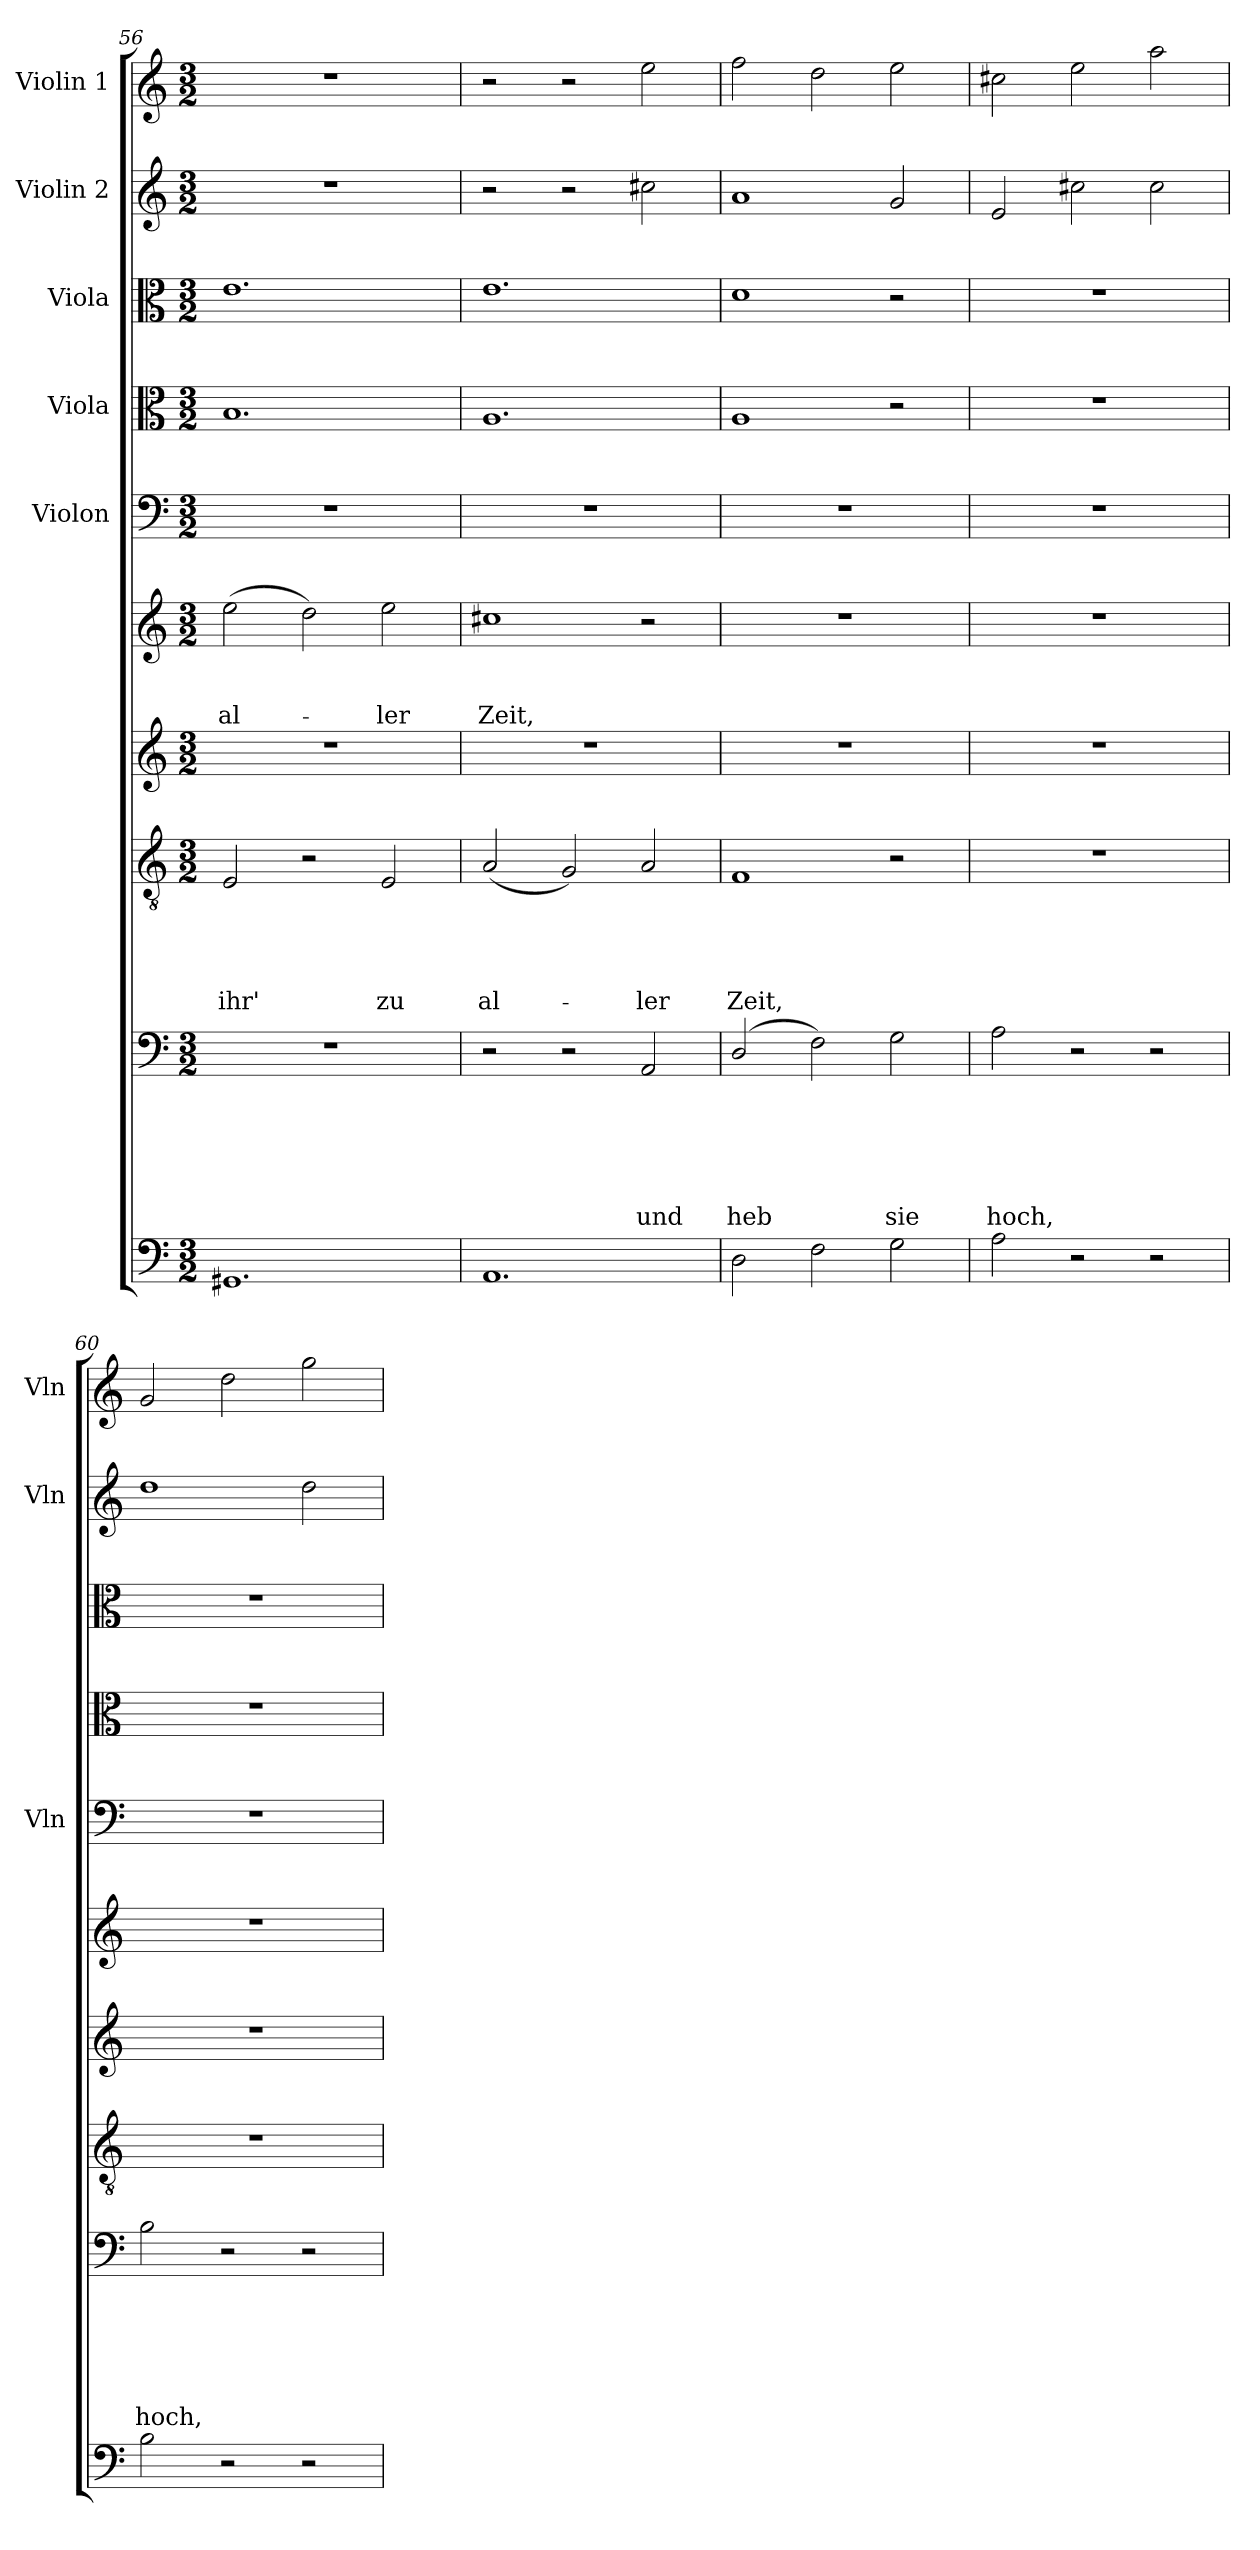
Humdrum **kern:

**kern	**kern	**text	**text	**text	**text	**text	**text	**kern	**text	**text	**text	**text	**text	**kern	**kern	**text	**text	**text	**kern	**kern	**text	**kern	**kern	**kern
*part10	*part9	*part9	*part9	*part9	*part9	*part9	*part9	*part8	*part8	*part8	*part8	*part8	*part8	*part7	*part6	*part6	*part6	*part6	*part5	*part4	*part4	*part3	*part2	*part1
*staff10	*staff9	*staff9	*staff9	*staff9	*staff9	*staff9	*staff9	*staff8	*staff8	*staff8	*staff8	*staff8	*staff8	*staff7	*staff6	*staff6	*staff6	*staff6	*staff5	*staff4	*staff4	*staff3	*staff2	*staff1
*	*	*	*	*	*	*	*	*	*	*	*	*	*	*	*	*	*	*	*I"Violon	*I"Viola	*	*I"Viola	*I"Violin 2	*I"Violin 1
*	*	*	*	*	*	*	*	*	*	*	*	*	*	*	*	*	*	*	*I'Vln	*	*	*	*I'Vln	*I'Vln
!!LO:PB:g=z
*clefF4	*clefF4	*	*	*	*	*	*	*clefGv2	*	*	*	*	*	*clefG2	*clefG2	*	*	*	*clefF4	*clefC3	*	*clefC3	*clefG2	*clefG2
*k[]	*k[]	*	*	*	*	*	*	*k[]	*	*	*	*	*	*k[]	*k[]	*	*	*	*k[]	*k[]	*	*k[]	*k[]	*k[]
*C:	*C:	*	*	*	*	*	*	*C:	*	*	*	*	*	*C:	*C:	*	*	*	*C:	*C:	*	*C:	*C:	*C:
*M3/2	*M3/2	*	*	*	*	*	*	*M3/2	*	*	*	*	*	*M3/2	*M3/2	*	*	*	*M3/2	*M3/2	*	*M3/2	*M3/2	*M3/2
=56	=56	=56	=56	=56	=56	=56	=56	=56	=56	=56	=56	=56	=56	=56	=56	=56	=56	=56	=56	=56	=56	=56	=56	=56
!	!LO:N:vis=1	!	!	!	!	!	!	!	!	!	!	!	!LO:LY:b	!LO:N:vis=1	!	!	!	!LO:LY:b	!LO:N:vis=1	!	!	!	!LO:N:vis=1	!LO:N:vis=1
1.GG#X	1.r	.	.	.	.	.	.	2E/	.	.	.	.	ihr'	1.r	(>2ee\	.	.	al-	1.r	1.B	.	1.e	1.r	1.r
.	.	.	.	.	.	.	.	2r	.	.	.	.	.	.	2dd\)	.	.	.	.	.	.	.	.	.
!	!	!	!	!	!	!	!	!	!	!	!	!	!LO:LY:b	!	!	!	!	!LO:LY:b	!	!	!	!	!	!
.	.	.	.	.	.	.	.	2E/	.	.	.	.	zu	.	2ee\	.	.	-ler	.	.	.	.	.	.
=57	=57	=57	=57	=57	=57	=57	=57	=57	=57	=57	=57	=57	=57	=57	=57	=57	=57	=57	=57	=57	=57	=57	=57	=57
!	!	!	!	!	!	!	!	!	!	!	!	!	!LO:LY:b	!LO:N:vis=1	!	!	!	!LO:LY:b	!LO:N:vis=1	!	!	!	!	!
1.AA	2r	.	.	.	.	.	.	(<2A/	.	.	.	.	al-	1.r	1cc#X	.	.	Zeit,	1.r	1.A	.	1.e	2r	2r
.	2r	.	.	.	.	.	.	2G/)	.	.	.	.	.	.	.	.	.	.	.	.	.	.	2r	2r
!	!	!	!	!	!	!	!LO:LY:b	!	!	!	!	!	!LO:LY:b	!	!	!	!	!	!	!	!	!	!	!
.	2AA/	.	.	.	.	.	und	2A/	.	.	.	.	-ler	.	2r	.	.	.	.	.	.	.	2cc#X\	2ee\
=58	=58	=58	=58	=58	=58	=58	=58	=58	=58	=58	=58	=58	=58	=58	=58	=58	=58	=58	=58	=58	=58	=58	=58	=58
!	!	!	!	!	!	!	!LO:LY:b	!	!	!	!	!	!LO:LY:b	!LO:N:vis=1	!LO:N:vis=1	!	!	!	!LO:N:vis=1	!	!	!	!	!
2D\	(2D/	.	.	.	.	.	heb	1F	.	.	.	.	Zeit,	1.r	1.r	.	.	.	1.r	1A	.	1d	1a	2ff\
2F\	2F\)	.	.	.	.	.	.	.	.	.	.	.	.	.	.	.	.	.	.	.	.	.	.	2dd\
!	!	!	!	!	!	!	!LO:LY:b	!	!	!	!	!	!	!	!	!	!	!	!	!	!	!	!	!
2G\	2G\	.	.	.	.	.	sie	2r	.	.	.	.	.	.	.	.	.	.	.	2r	.	2r	2g/	2ee\
=59	=59	=59	=59	=59	=59	=59	=59	=59	=59	=59	=59	=59	=59	=59	=59	=59	=59	=59	=59	=59	=59	=59	=59	=59
!	!	!	!	!	!	!	!LO:LY:b	!LO:N:vis=1	!	!	!	!	!	!LO:N:vis=1	!LO:N:vis=1	!	!	!	!LO:N:vis=1	!LO:N:vis=1	!	!LO:N:vis=1	!	!
2A\	2A\	.	.	.	.	.	hoch,	1.r	.	.	.	.	.	1.r	1.r	.	.	.	1.r	1.r	.	1.r	2e/	2cc#X\
2r	2r	.	.	.	.	.	.	.	.	.	.	.	.	.	.	.	.	.	.	.	.	.	2cc#X\	2ee\
2r	2r	.	.	.	.	.	.	.	.	.	.	.	.	.	.	.	.	.	.	.	.	.	2cc#\	2aa\
=60	=60	=60	=60	=60	=60	=60	=60	=60	=60	=60	=60	=60	=60	=60	=60	=60	=60	=60	=60	=60	=60	=60	=60	=60
!	!	!	!	!	!	!	!LO:LY:b	!LO:N:vis=1	!	!	!	!	!	!LO:N:vis=1	!LO:N:vis=1	!	!	!	!LO:N:vis=1	!LO:N:vis=1	!	!LO:N:vis=1	!	!
2B\	2B\	.	.	.	.	.	hoch,	1.r	.	.	.	.	.	1.r	1.r	.	.	.	1.r	1.r	.	1.r	1dd	2g/
2r	2r	.	.	.	.	.	.	.	.	.	.	.	.	.	.	.	.	.	.	.	.	.	.	2dd\
2r	2r	.	.	.	.	.	.	.	.	.	.	.	.	.	.	.	.	.	.	.	.	.	2dd\	2gg\
=	=	=	=	=	=	=	=	=	=	=	=	=	=	=	=	=	=	=	=	=	=	=	=	=
*-	*-	*-	*-	*-	*-	*-	*-	*-	*-	*-	*-	*-	*-	*-	*-	*-	*-	*-	*-	*-	*-	*-	*-	*-
